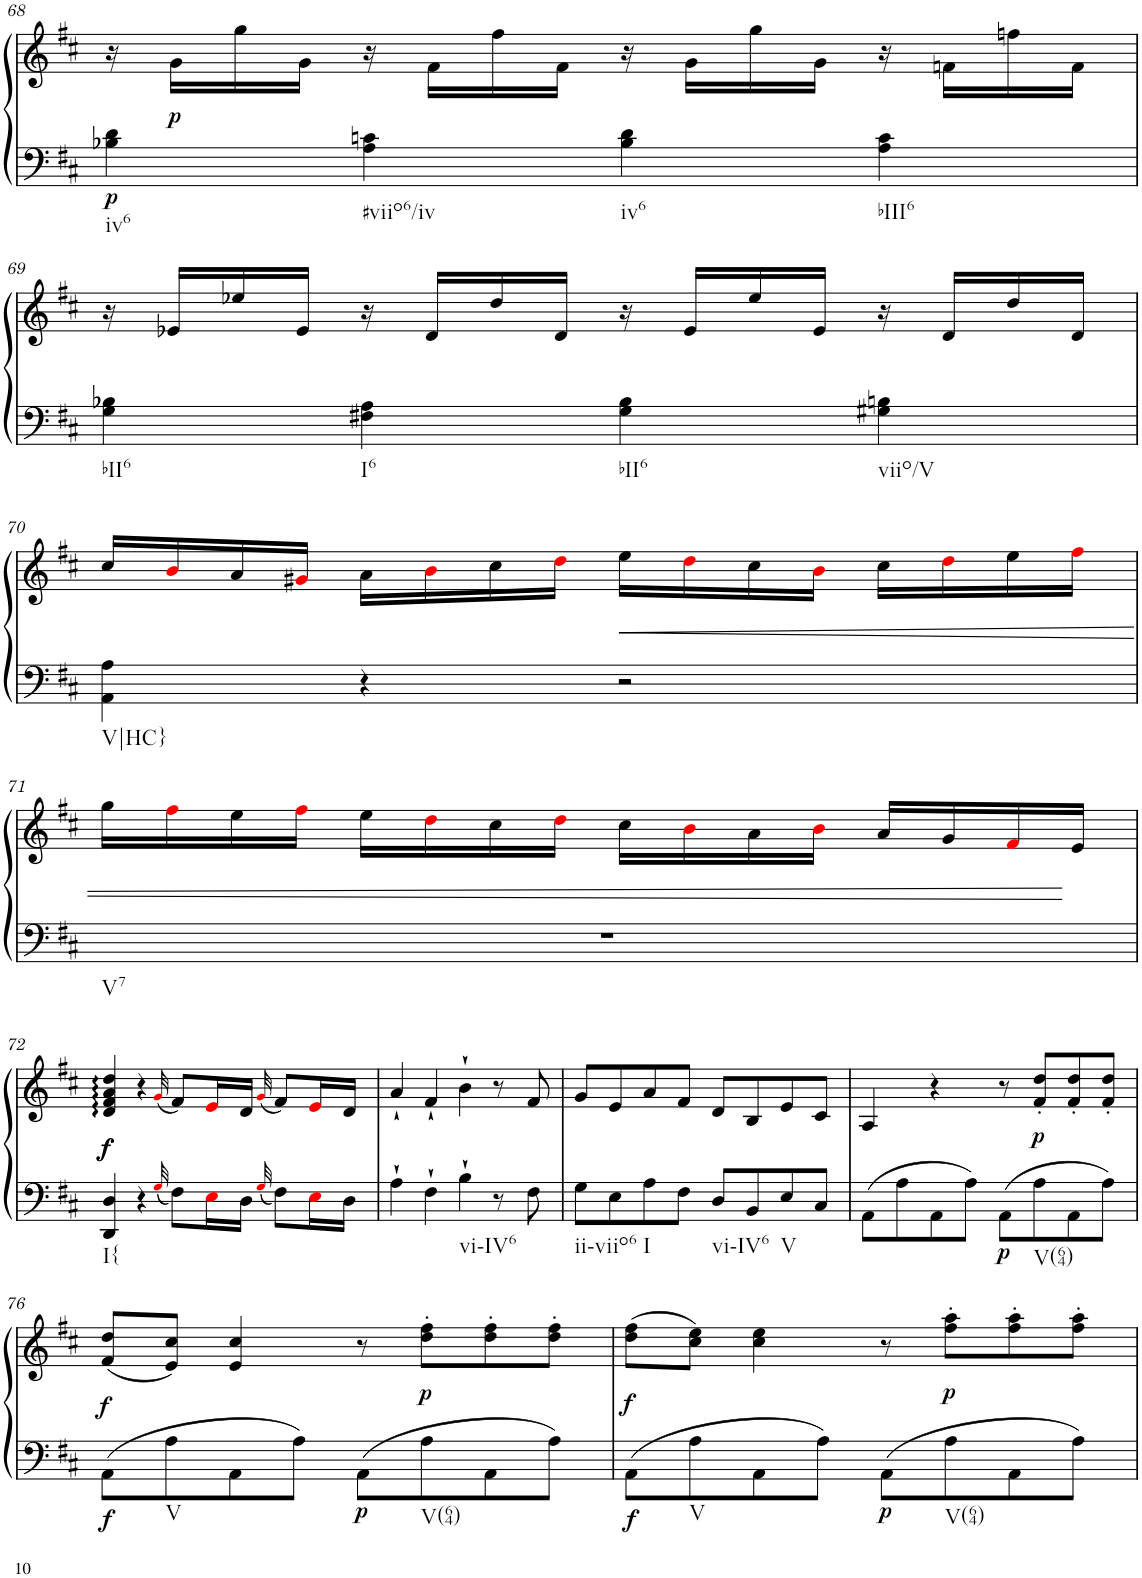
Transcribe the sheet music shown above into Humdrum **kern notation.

**kern	**kern	**dynam
*part1	*part1	*part1
*staff2	*staff1	*staff1/2
*I"unbenannt2	*	*
!!LO:PB:g=z
*clefF4	*clefG2	*
*k[f#c#]	*k[f#c#]	*
*M4/4	*M4/4	*
=68	=68	=68
!LO:TX:b:t=iv6	!	!
!	!	!LO:DY:b=2
4B-X\ 4d\	16r	p
!	!	!LO:DY:b
.	16g\LL	p
.	16gg\	.
.	16g\JJ	.
!LO:TX:b:t=#viio6/iv	!	!
4A\ 4cn\	16r	.
.	16f#\LL	.
.	16ff#\	.
.	16f#\JJ	.
!LO:TX:b:t=iv6	!	!
4B-\ 4d\	16r	.
.	16g\LL	.
.	16gg\	.
.	16g\JJ	.
!LO:TX:b:t=bIII6	!	!
4A\ 4c\	16r	.
.	16fn\LL	.
.	16ffn\	.
.	16f\JJ	.
!!LO:LB:g=z
=69	=69	=69
!LO:TX:b:t=bII6	!	!
4G\ 4B-X\	16r	.
.	16e-X/LL	.
.	16ee-X/	.
.	16e-/JJ	.
!LO:TX:b:t=I6	!	!
4F#X\ 4A\	16r	.
.	16d/LL	.
.	16dd/	.
.	16d/JJ	.
!LO:TX:b:t=bII6	!	!
4G\ 4B-\	16r	.
.	16e-/LL	.
.	16ee-/	.
.	16e-/JJ	.
!LO:TX:b:t=viio/V	!	!
4G#X\ 4Bn\	16r	.
.	16d/LL	.
.	16dd/	.
.	16d/JJ	.
!!LO:LB:g=z
=70	=70	=70
!LO:TX:b:t=V|HC}	!	!
4AA\ 4A\	16cc#/LL	.
.	16bi/	.
.	16a/	.
.	16g#Xi/JJ	.
4r	16a\LL	.
.	16bi\	.
.	16cc#\	.
.	16ddi\JJ	.
!	!	!LO:HP:b
2r	16ee\LL	<
.	16ddi\	.
.	16cc#\	.
.	16bi\JJ	.
.	16cc#\LL	.
.	16ddi\	.
.	16ee\	.
.	16ff#i\JJ	.
!!LO:LB:g=z
=71	=71	=71
!LO:TX:b:t=V7	!	!
1r	16gg\LL	.
.	16ff#i\	.
.	16ee\	.
.	16ff#i\JJ	.
.	16ee\LL	.
.	16ddi\	.
.	16cc#\	.
.	16ddi\JJ	.
.	16cc#\LL	.
.	16bi\	.
.	16a\	.
.	16bi\JJ	.
.	16a/LL	.
.	16g/	.
.	16f#i/	.
.	16e/JJ	[
!!LO:LB:g=z
=72	=72	=72
!LO:TX:b:t=I{	!	!
!	!	!LO:DY:b
!	!	!LO:DY:n=1:b
4DD/ 4D/	4d/ 4f#/ 4a/ 4dd/	f f
4r	4r	.
32qGi/	(32qgi/	.
8F#\L	8f#/L)	.
16Ei\L	16ei/L	.
16D\JJ	16d/JJ	.
32qGi/	(32qgi/	.
8F#\L	8f#/L)	.
16Ei\L	16ei/L	.
16D\JJ	16d/JJ	.
=73	=73	=73
4A`\	4a`/	.
4F#`\	4f#`/	.
!LO:TX:b:t=vi-IV6	!	!
4B`\	4b`\	.
8r	8r	.
8F#\	8f#/	.
=74	=74	=74
!LO:TX:b:t=ii-viio6	!	!
8G\L	8g/L	.
8E\	8e/	.
!LO:TX:b:t=I	!	!
8A\	8a/	.
8F#\J	8f#/J	.
!LO:TX:b:t=vi-IV6	!	!
8D/L	8d/L	.
8BB/	8B/	.
!LO:TX:b:t=V	!	!
8E/	8e/	.
8C#/J	8c#/J	.
=75	=75	=75
8AA\L	4A/	.
8A\	.	.
8AA\	4r	.
8A\J	.	.
!	!	!LO:DY:b=2
8AA\L	8r	p
!LO:TX:b:t=V(64)	!	!
!	!	!LO:DY:b
8A\	8f#/' 8dd/'L	p
8AA\	8f#/' 8dd/'	.
8A\J	8f#/' 8dd/'J	.
!!LO:LB:g=z
=76	=76	=76
!	!	!LO:DY:b=2
!	!	!LO:DY:n=1:b
8AA\L	(8f#/ 8dd/L	f f
!LO:TX:b:t=V	!	!
8A\	8e/ 8cc#/J)	.
8AA\	4e/ 4cc#/	.
8A\J	.	.
!	!	!LO:DY:n=2:b=2
8AA\L	8r	p
!LO:TX:b:t=V(64)	!	!
!	!	!LO:DY:n=3:b
8A\	8dd\' 8ff#\'L	p
8AA\	8dd\' 8ff#\'	.
8A\J	8dd\' 8ff#\'J	.
=77	=77	=77
!	!	!LO:DY:b=2
!	!	!LO:DY:n=1:b
8AA\L	(8dd\ 8ff#\L	f f
!LO:TX:b:t=V	!	!
8A\	8cc#\ 8ee\J)	.
8AA\	4cc#\ 4ee\	.
8A\J	.	.
!	!	!LO:DY:n=2:b=2
8AA\L	8r	p
!LO:TX:b:t=V(64)	!	!
!	!	!LO:DY:n=3:b
8A\	8ff#\' 8aa\'L	p
8AA\	8ff#\' 8aa\'	.
8A\J	8ff#\' 8aa\'J	.
=	=	=
*-	*-	*-
